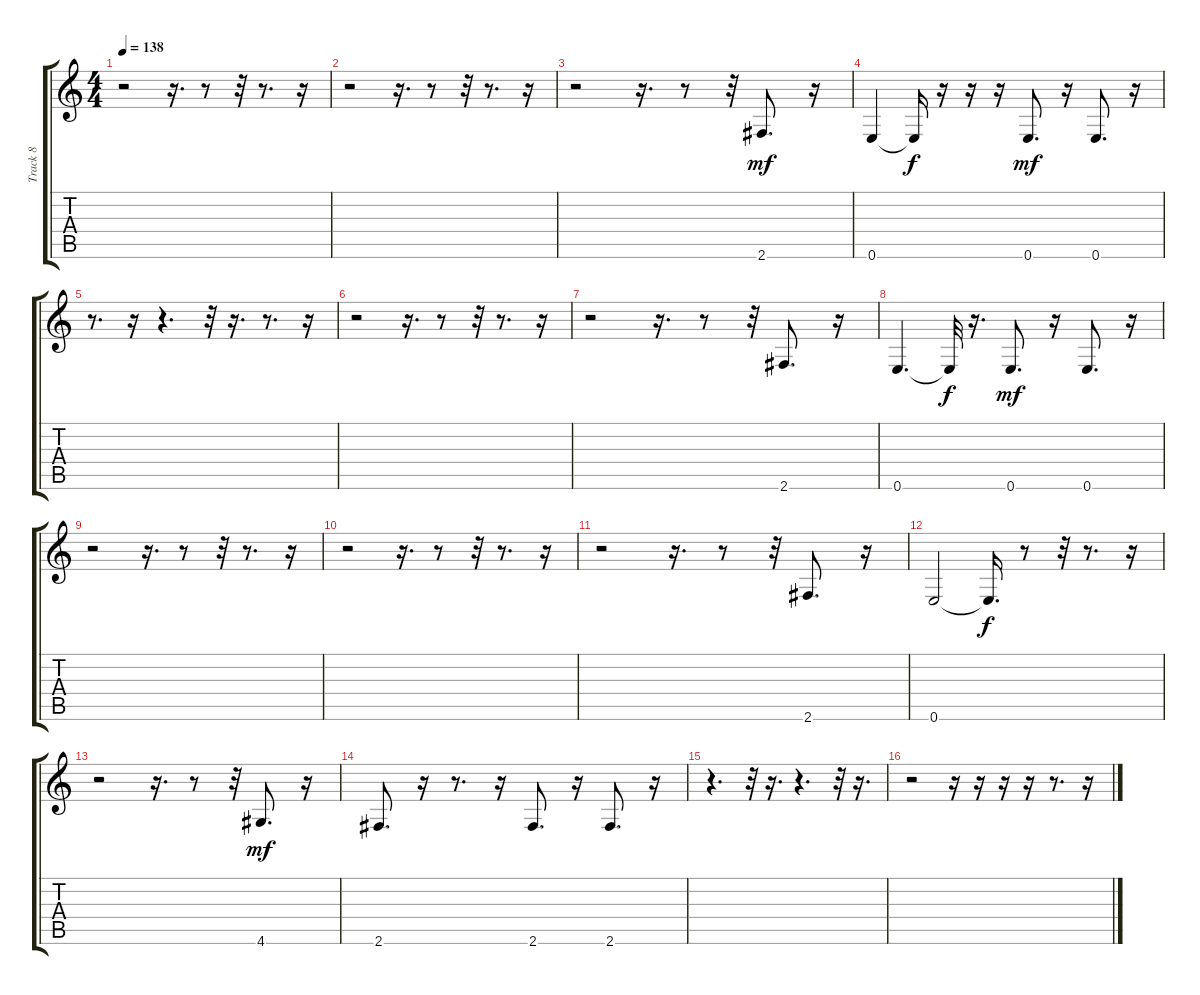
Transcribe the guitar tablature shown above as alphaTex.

\track ("Track 8" "Track 8") {instrument electricbassfinger}
\staff {score tabs}
\tuning (E4 B3 G3 D3 A2 E2) {hide}
\ts (4 4)
\tempo 138
\clef g2
\ks c
r.2{dy f} r.16{d} r.8 r.32 r.8{d} r.16 |
r.2 r.16{d} r.8 r.32 r.8{d} r.16 |
r.2 r.16{d} r.8 r.32 2.6.8{d dy mf} r.16 |
0.6.4 0.6{t}.16{dy f} r.16 r.16 r.16 0.6.8{d dy mf} r.16 0.6.8{d} r.16 |
r.8{d} r.16 r.4{d} r.32 r.16{d} r.8{d} r.16 |
r.2 r.16{d} r.8 r.32 r.8{d} r.16 |
r.2 r.16{d} r.8 r.32 2.6.8{d} r.16 |
0.6.4{d} 0.6{t}.32{dy f} r.16{d} 0.6.8{d dy mf} r.16 0.6.8{d} r.16 |
r.2 r.16{d} r.8 r.32 r.8{d} r.16 |
r.2 r.16{d} r.8 r.32 r.8{d} r.16 |
r.2 r.16{d} r.8 r.32 2.6.8{d} r.16 |
0.6.2 0.6{t}.16{d dy f} r.8 r.32 r.8{d} r.16 |
r.2 r.16{d} r.8 r.32 4.6.8{d dy mf} r.16 |
2.6.8{d} r.16 r.8{d} r.16 2.6.8{d} r.16 2.6.8{d} r.16 |
r.4{d} r.32 r.16{d} r.4{d} r.32 r.16{d} |
r.2 r.16 r.16 r.16 r.16 r.8{d} r.16
